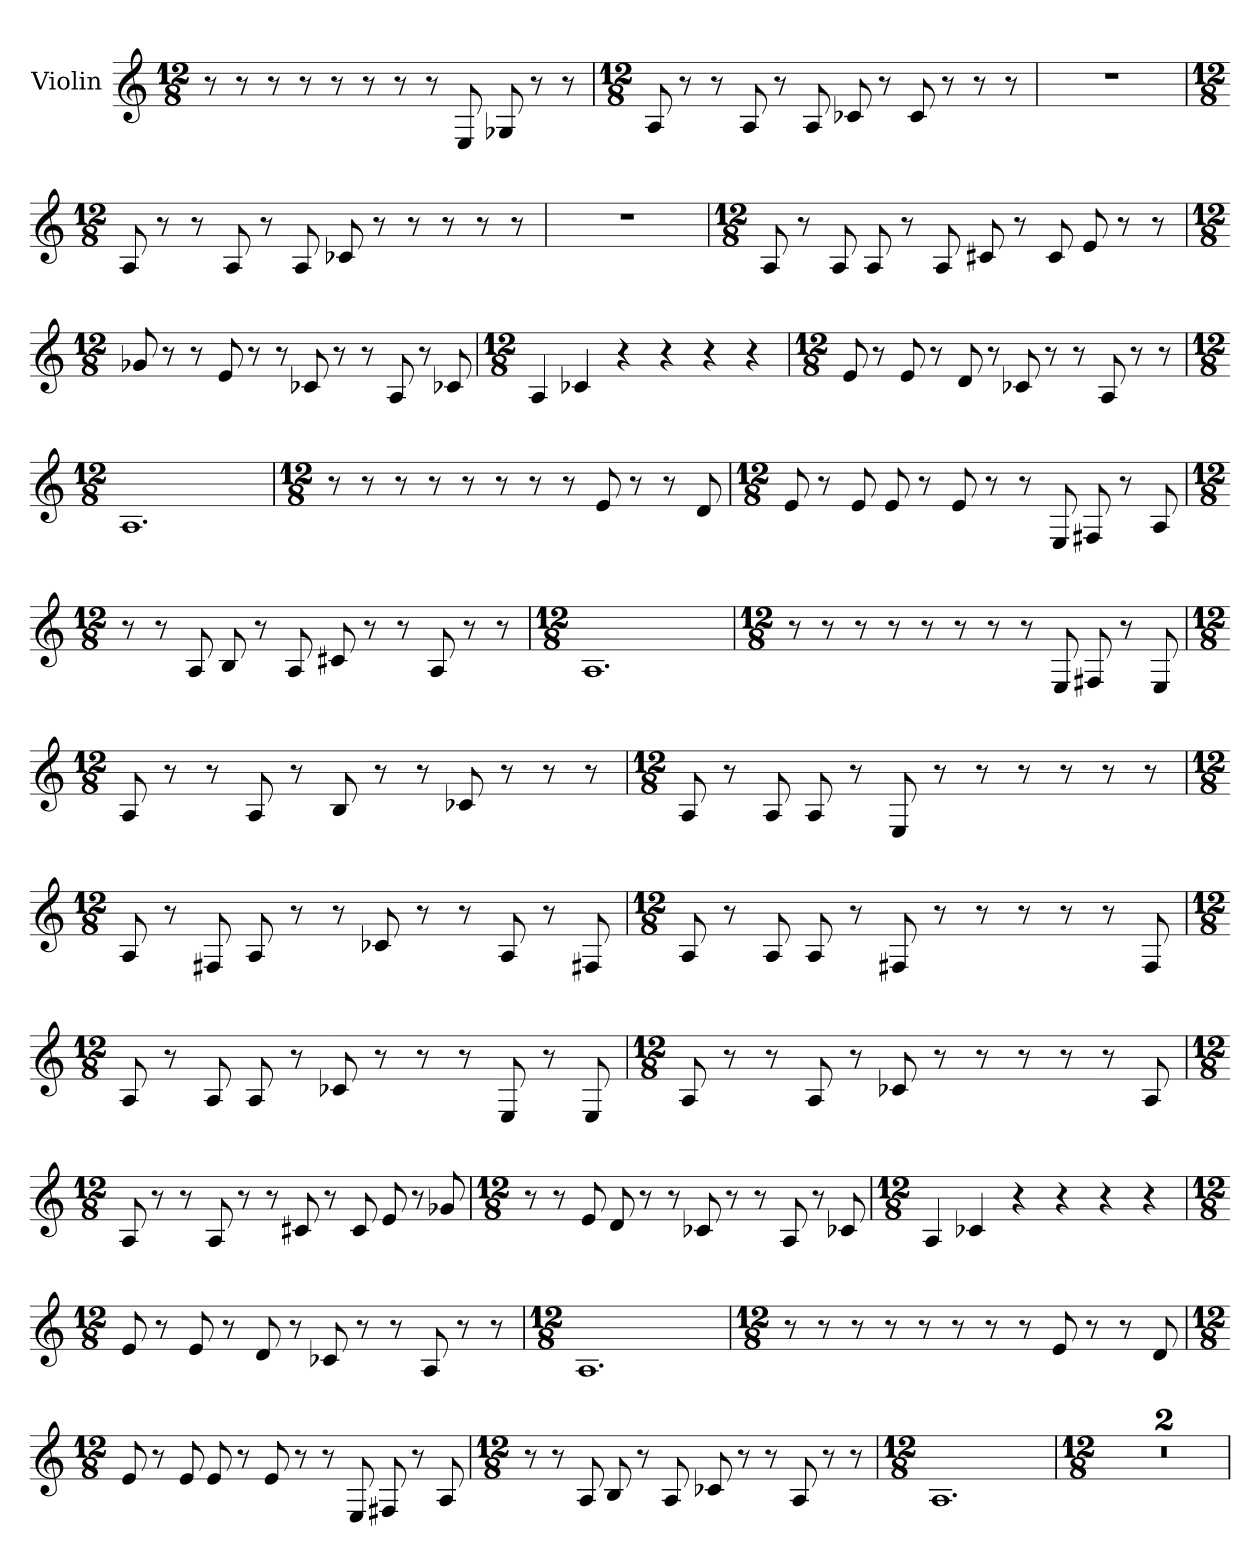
**kern
*part1
*staff1
*I"Violin
*I'Vln
*M12/8
=
8r
8r
8r
8r
8r
8r
8r
8r
8E
8G-X
8r
8r
=
*M12/8
8A
8r
8r
8A
8r
8A
8c-X
8r
8c-
8r
8r
8r
=
1.r
=
*M12/8
8A
8r
8r
8A
8r
8A
8c-X
8r
8r
8r
8r
8r
=
1.r
=
*M12/8
8A
8r
8A
8A
8r
8A
8c#X
8r
8c#
8e
8r
8r
=
*M12/8
8g-X
8r
8r
8e
8r
8r
8c-X
8r
8r
8A
8r
8c-X
=
*M12/8
4A
4c-X
4r
4r
4r
4r
=
*M12/8
8e
8r
8e
8r
8d
8r
8c-X
8r
8r
8A
8r
8r
=
*M12/8
1.A
=
*M12/8
8r
8r
8r
8r
8r
8r
8r
8r
8e
8r
8r
8d
=
*M12/8
8e
8r
8e
8e
8r
8e
8r
8r
8E
8F#X
8r
8A
=
*M12/8
8r
8r
8A
8B
8r
8A
8c#X
8r
8r
8A
8r
8r
=
*M12/8
1.A
=
*M12/8
8r
8r
8r
8r
8r
8r
8r
8r
8E
8F#X
8r
8E
=
*M12/8
8A
8r
8r
8A
8r
8B
8r
8r
8c-X
8r
8r
8r
=
*M12/8
8A
8r
8A
8A
8r
8E
8r
8r
8r
8r
8r
8r
=
*M12/8
8A
8r
8F#X
8A
8r
8r
8c-X
8r
8r
8A
8r
8F#X
=
*M12/8
8A
8r
8A
8A
8r
8F#X
8r
8r
8r
8r
8r
8F#
=
*M12/8
8A
8r
8A
8A
8r
8c-X
8r
8r
8r
8E
8r
8E
=
*M12/8
8A
8r
8r
8A
8r
8c-X
8r
8r
8r
8r
8r
8A
=
*M12/8
8A
8r
8r
8A
8r
8r
8c#X
8r
8c#
8e
8r
8g-X
=
*M12/8
8r
8r
8e
8d
8r
8r
8c-X
8r
8r
8A
8r
8c-X
=
*M12/8
4A
4c-X
4r
4r
4r
4r
=
*M12/8
8e
8r
8e
8r
8d
8r
8c-X
8r
8r
8A
8r
8r
=
*M12/8
1.A
=
*M12/8
8r
8r
8r
8r
8r
8r
8r
8r
8e
8r
8r
8d
=
*M12/8
8e
8r
8e
8e
8r
8e
8r
8r
8E
8F#X
8r
8A
=
*M12/8
8r
8r
8A
8B
8r
8A
8c-X
8r
8r
8A
8r
8r
=
*M12/8
1.A
=
*M12/8
1.r
=
*M12/8
1.r
=
*-
